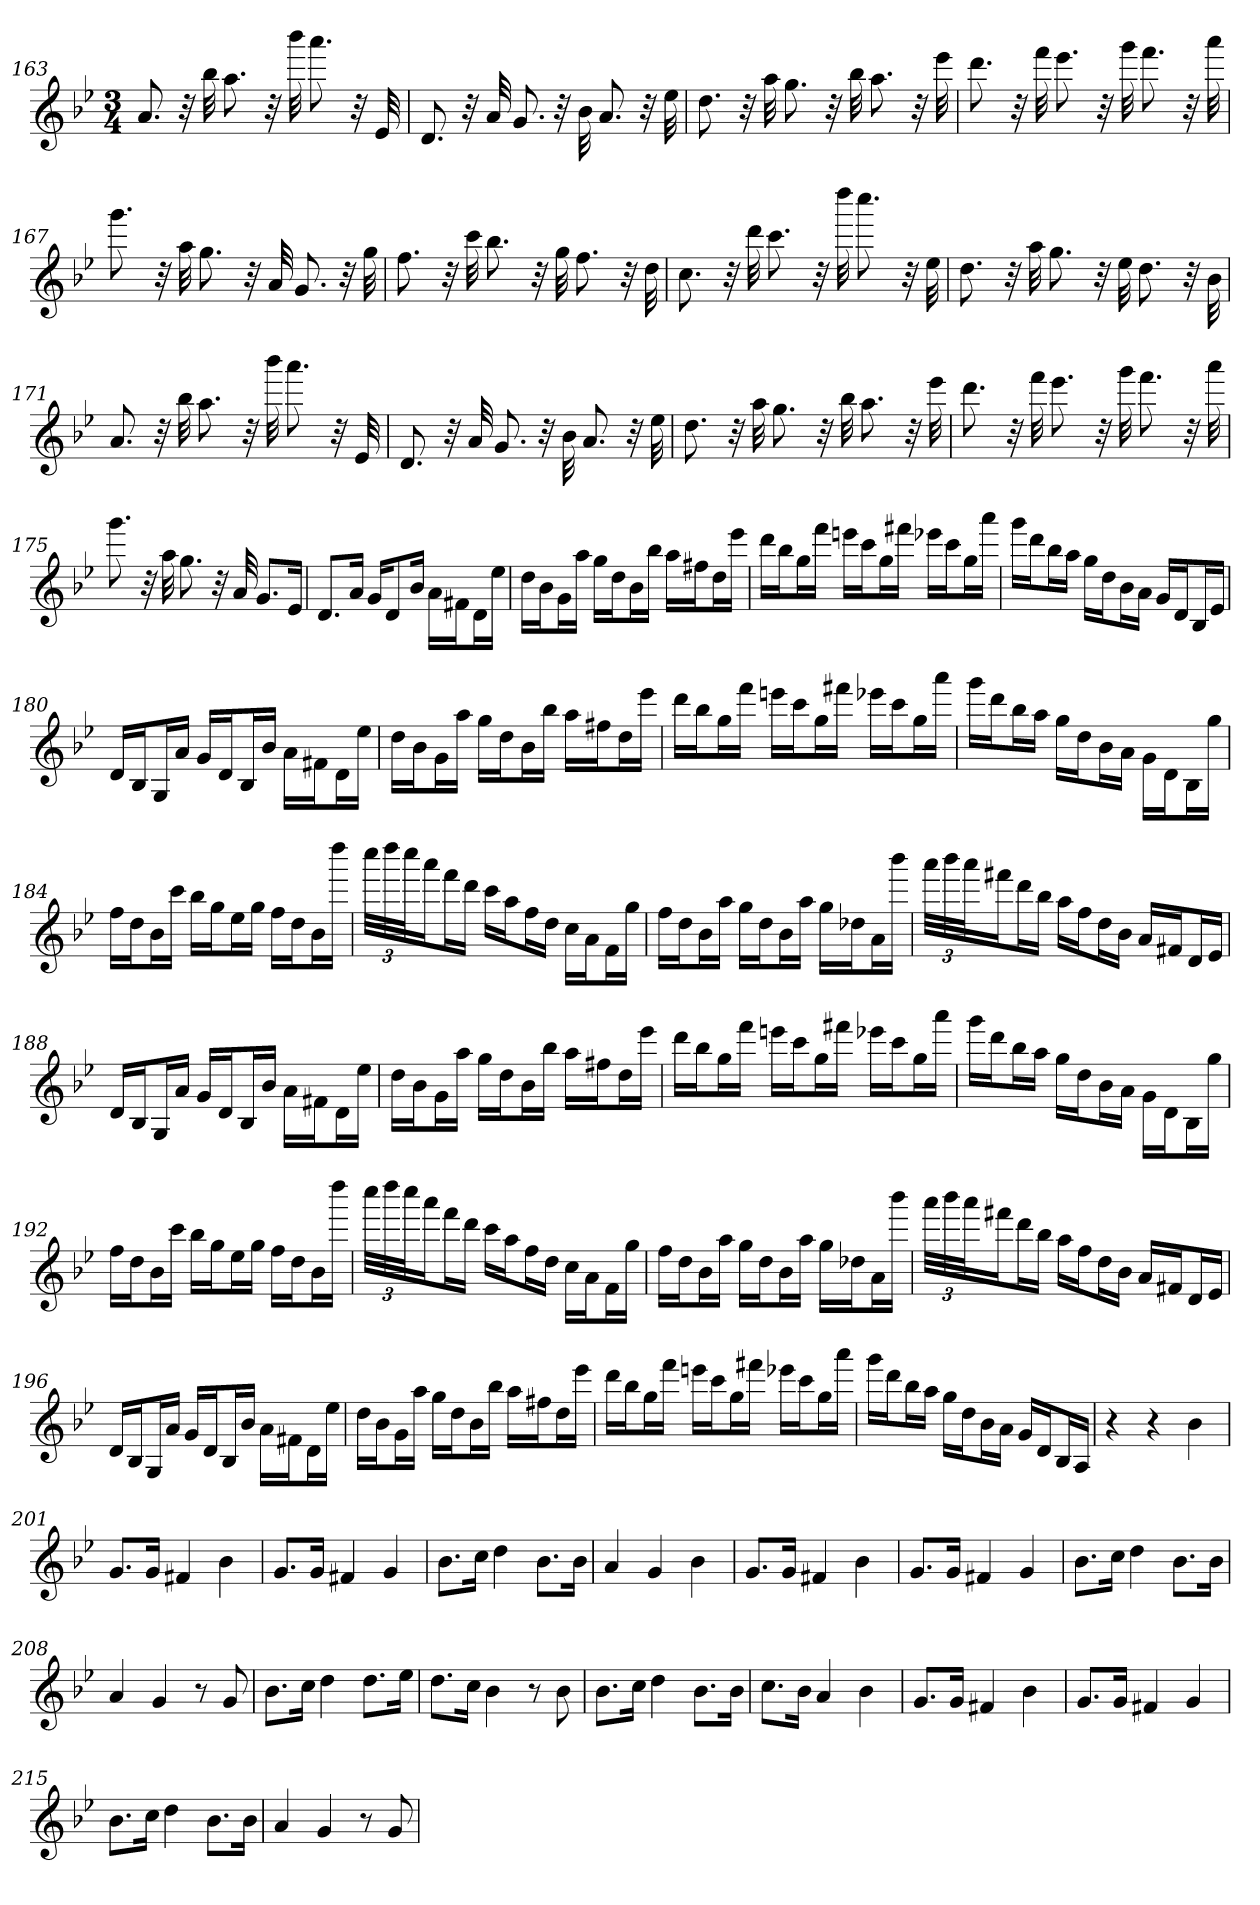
**kern
*part1
*staff1
*clefG2
*k[b-e-]
*B-:
*M3/4
=163
8.a
32r
32bb-
8.aa
32r
32bbb-
8.aaa
32r
32e-
=164
8.d
32r
32a
8.g
32r
32b-
8.a
32r
32ee-
=165
8.dd
32r
32aa
8.gg
32r
32bb-
8.aa
32r
32eee-
=166
8.ddd
32r
32fff
8.eee-
32r
32ggg
8.fff
32r
32aaa
=167
8.ggg
32r
32aa
8.gg
32r
32a
8.g
32r
32gg
=168
8.ff
32r
32ccc
8.bb-
32r
32gg
8.ff
32r
32dd
=169
8.cc
32r
32ddd
8.ccc
32r
32dddd
8.cccc
32r
32ee-
=170
8.dd
32r
32aa
8.gg
32r
32ee-
8.dd
32r
32b-
=171
8.a
32r
32bb-
8.aa
32r
32bbb-
8.aaa
32r
32e-
=172
8.d
32r
32a
8.g
32r
32b-
8.a
32r
32ee-
=173
8.dd
32r
32aa
8.gg
32r
32bb-
8.aa
32r
32eee-
=174
8.ddd
32r
32fff
8.eee-
32r
32ggg
8.fff
32r
32aaa
=175
8.ggg
32r
32aa
8.gg
32r
32a
8.g/L
16e-/Jk
=176
8.d/L
16a/Jk
16g/KL
8d/
16b-/Jk
16a\LL
16f#X\J
16d\L
16ee-\JJ
=177
16dd\LL
16b-\J
16g\L
16aa\JJ
16gg\LL
16dd\J
16b-\L
16bb-\JJ
16aa\LL
16ff#X\J
16dd\L
16eee-\JJ
=178
16ddd\LL
16bb-\J
16gg\L
16fff\JJ
16eeen\LL
16ccc\J
16gg\L
16fff#X\JJ
16eee-X\LL
16ccc\J
16gg\L
16aaa\JJ
=179
16ggg\LL
16ddd\J
16bb-\L
16aa\JJ
16gg\LL
16dd\J
16b-\L
16a\JJ
16g/LL
16d/J
16B-/L
16e-/JJ
=180
16d/LL
16B-/J
16G/L
16a/JJ
16g/LL
16d/J
16B-/L
16b-/JJ
16a\LL
16f#X\J
16d\L
16ee-\JJ
=181
16dd\LL
16b-\J
16g\L
16aa\JJ
16gg\LL
16dd\J
16b-\L
16bb-\JJ
16aa\LL
16ff#X\J
16dd\L
16eee-\JJ
=182
16ddd\LL
16bb-\J
16gg\L
16fff\JJ
16eeen\LL
16ccc\J
16gg\L
16fff#X\JJ
16eee-X\LL
16ccc\J
16gg\L
16aaa\JJ
=183
16ggg\LL
16ddd\J
16bb-\L
16aa\JJ
16gg\LL
16dd\J
16b-\L
16a\JJ
16g\LL
16d\J
16B-\L
16gg\JJ
=184
16ff\LL
16dd\J
16b-\L
16ccc\JJ
16bb-\LL
16gg\J
16ee-\L
16gg\JJ
16ff\LL
16dd\J
16b-\L
16dddd\JJ
=185
48cccc\LLL
48dddd\
48cccc\J
16aaa\J
16fff\L
16ddd\JJ
16ccc\LL
16aa\J
16ff\L
16dd\JJ
16cc\LL
16a\J
16f\L
16gg\JJ
=186
16ff\LL
16dd\J
16b-\L
16aa\JJ
16gg\LL
16dd\J
16b-\L
16aa\JJ
16gg\LL
16dd-X\J
16a\L
16bbb-\JJ
=187
48aaa\LLL
48bbb-\
48aaa\J
16fff#X\J
16ddd\L
16bb-\JJ
16aa\LL
16ff\J
16dd\L
16b-\JJ
16a/LL
16f#X/J
16d/L
16e-/JJ
=188
16d/LL
16B-/J
16G/L
16a/JJ
16g/LL
16d/J
16B-/L
16b-/JJ
16a\LL
16f#X\J
16d\L
16ee-\JJ
=189
16dd\LL
16b-\J
16g\L
16aa\JJ
16gg\LL
16dd\J
16b-\L
16bb-\JJ
16aa\LL
16ff#X\J
16dd\L
16eee-\JJ
=190
16ddd\LL
16bb-\J
16gg\L
16fff\JJ
16eeen\LL
16ccc\J
16gg\L
16fff#X\JJ
16eee-X\LL
16ccc\J
16gg\L
16aaa\JJ
=191
16ggg\LL
16ddd\J
16bb-\L
16aa\JJ
16gg\LL
16dd\J
16b-\L
16a\JJ
16g\LL
16d\J
16B-\L
16gg\JJ
=192
16ff\LL
16dd\J
16b-\L
16ccc\JJ
16bb-\LL
16gg\J
16ee-\L
16gg\JJ
16ff\LL
16dd\J
16b-\L
16dddd\JJ
=193
48cccc\LLL
48dddd\
48cccc\J
16aaa\J
16fff\L
16ddd\JJ
16ccc\LL
16aa\J
16ff\L
16dd\JJ
16cc\LL
16a\J
16f\L
16gg\JJ
=194
16ff\LL
16dd\J
16b-\L
16aa\JJ
16gg\LL
16dd\J
16b-\L
16aa\JJ
16gg\LL
16dd-X\J
16a\L
16bbb-\JJ
=195
48aaa\LLL
48bbb-\
48aaa\J
16fff#X\J
16ddd\L
16bb-\JJ
16aa\LL
16ff\J
16dd\L
16b-\JJ
16a/LL
16f#X/J
16d/L
16e-/JJ
=196
16d/LL
16B-/J
16G/L
16a/JJ
16g/LL
16d/J
16B-/L
16b-/JJ
16a\LL
16f#X\J
16d\L
16ee-\JJ
=197
16dd\LL
16b-\J
16g\L
16aa\JJ
16gg\LL
16dd\J
16b-\L
16bb-\JJ
16aa\LL
16ff#X\J
16dd\L
16eee-\JJ
=198
16ddd\LL
16bb-\J
16gg\L
16fff\JJ
16eeen\LL
16ccc\J
16gg\L
16fff#X\JJ
16eee-X\LL
16ccc\J
16gg\L
16aaa\JJ
=199
16ggg\LL
16ddd\J
16bb-\L
16aa\JJ
16gg\LL
16dd\J
16b-\L
16a\JJ
16g/LL
16d/J
16B-/L
16A/JJ
=200
4r
4r
4b-
=201
8.g/L
16g/Jk
4f#X
4b-
=202
8.g/L
16g/Jk
4f#X
4g
=203
8.b-\L
16cc\Jk
4dd
8.b-\L
16b-\Jk
=204
4a
4g
4b-
=205
8.g/L
16g/Jk
4f#X
4b-
=206
8.g/L
16g/Jk
4f#X
4g
=207
8.b-\L
16cc\Jk
4dd
8.b-\L
16b-\Jk
=208
4a
4g
8r
8g
=209
8.b-\L
16cc\Jk
4dd
8.dd\L
16ee-\Jk
=210
8.dd\L
16cc\Jk
4b-
8r
8b-
=211
8.b-\L
16cc\Jk
4dd
8.b-\L
16b-\Jk
=212
8.cc\L
16b-\Jk
4a
4b-
=213
8.g/L
16g/Jk
4f#X
4b-
=214
8.g/L
16g/Jk
4f#X
4g
=215
8.b-\L
16cc\Jk
4dd
8.b-\L
16b-\Jk
=216
4a
4g
8r
8g
=
*-
